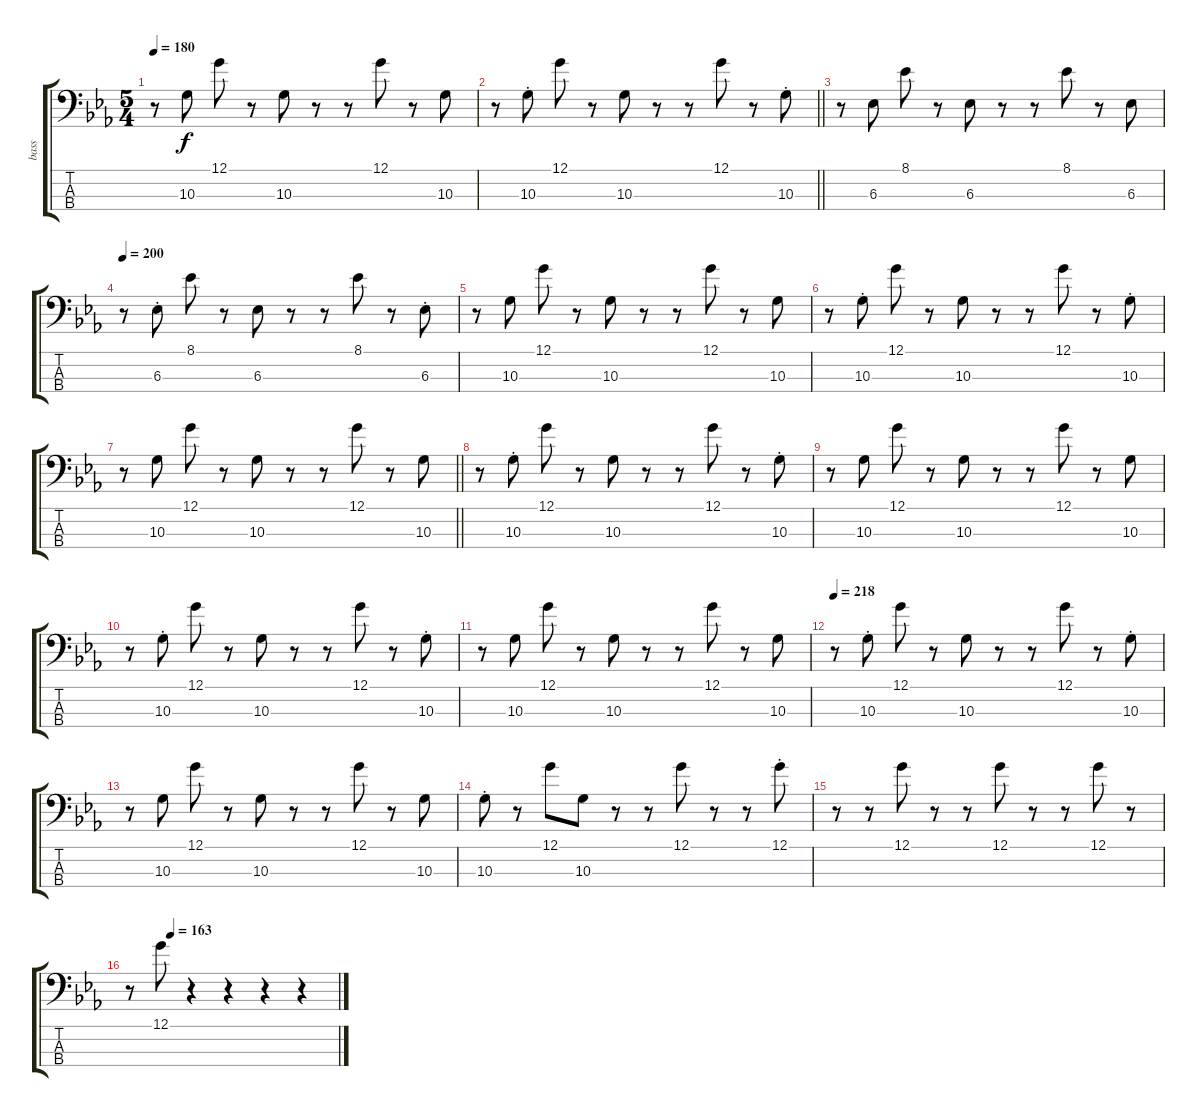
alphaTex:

\track ("bass" "bass") {instrument electricbasspick}
\staff {score tabs}
\tuning (G2 D2 A1 E1) {hide}
\ts (5 4)
\tempo 180
\clef f4
\ks cminor
r.8{dy f} 10.3.8 12.1.8 r.8 10.3.8 r.8 r.8 12.1.8 r.8 10.3.8 |
\barLineRight lightlight
r.8 10.3{st}.8 12.1.8 r.8 10.3.8 r.8 r.8 12.1.8 r.8 10.3{st}.8 |
r.8 6.3.8 8.1.8 r.8 6.3.8 r.8 r.8 8.1.8 r.8 6.3.8 |
\tempo 200
r.8 6.3{st}.8 8.1.8 r.8 6.3.8 r.8 r.8 8.1.8 r.8 6.3{st}.8 |
r.8 10.3.8 12.1.8 r.8 10.3.8 r.8 r.8 12.1.8 r.8 10.3.8 |
r.8 10.3{st}.8 12.1.8 r.8 10.3.8 r.8 r.8 12.1.8 r.8 10.3{st}.8 |
\barLineRight lightlight
r.8 10.3.8 12.1.8 r.8 10.3.8 r.8 r.8 12.1.8 r.8 10.3.8 |
r.8 10.3{st}.8 12.1.8 r.8 10.3.8 r.8 r.8 12.1.8 r.8 10.3{st}.8 |
r.8 10.3.8 12.1.8 r.8 10.3.8 r.8 r.8 12.1.8 r.8 10.3.8 |
r.8 10.3{st}.8 12.1.8 r.8 10.3.8 r.8 r.8 12.1.8 r.8 10.3{st}.8 |
r.8 10.3.8 12.1.8 r.8 10.3.8 r.8 r.8 12.1.8 r.8 10.3.8 |
\tempo 218
r.8 10.3{st}.8 12.1.8 r.8 10.3.8 r.8 r.8 12.1.8 r.8 10.3{st}.8 |
r.8 10.3.8 12.1.8 r.8 10.3.8 r.8 r.8 12.1.8 r.8 10.3.8 |
10.3{st}.8 r.8 12.1.8 10.3.8 r.8 r.8 12.1.8 r.8 r.8 12.1{st}.8 |
r.8 r.8 12.1.8 r.8 r.8 12.1.8 r.8 r.8 12.1.8 r.8 |
\tempo (163 0.2)
r.8 12.1.8 r.4 r.4 r.4 r.4
